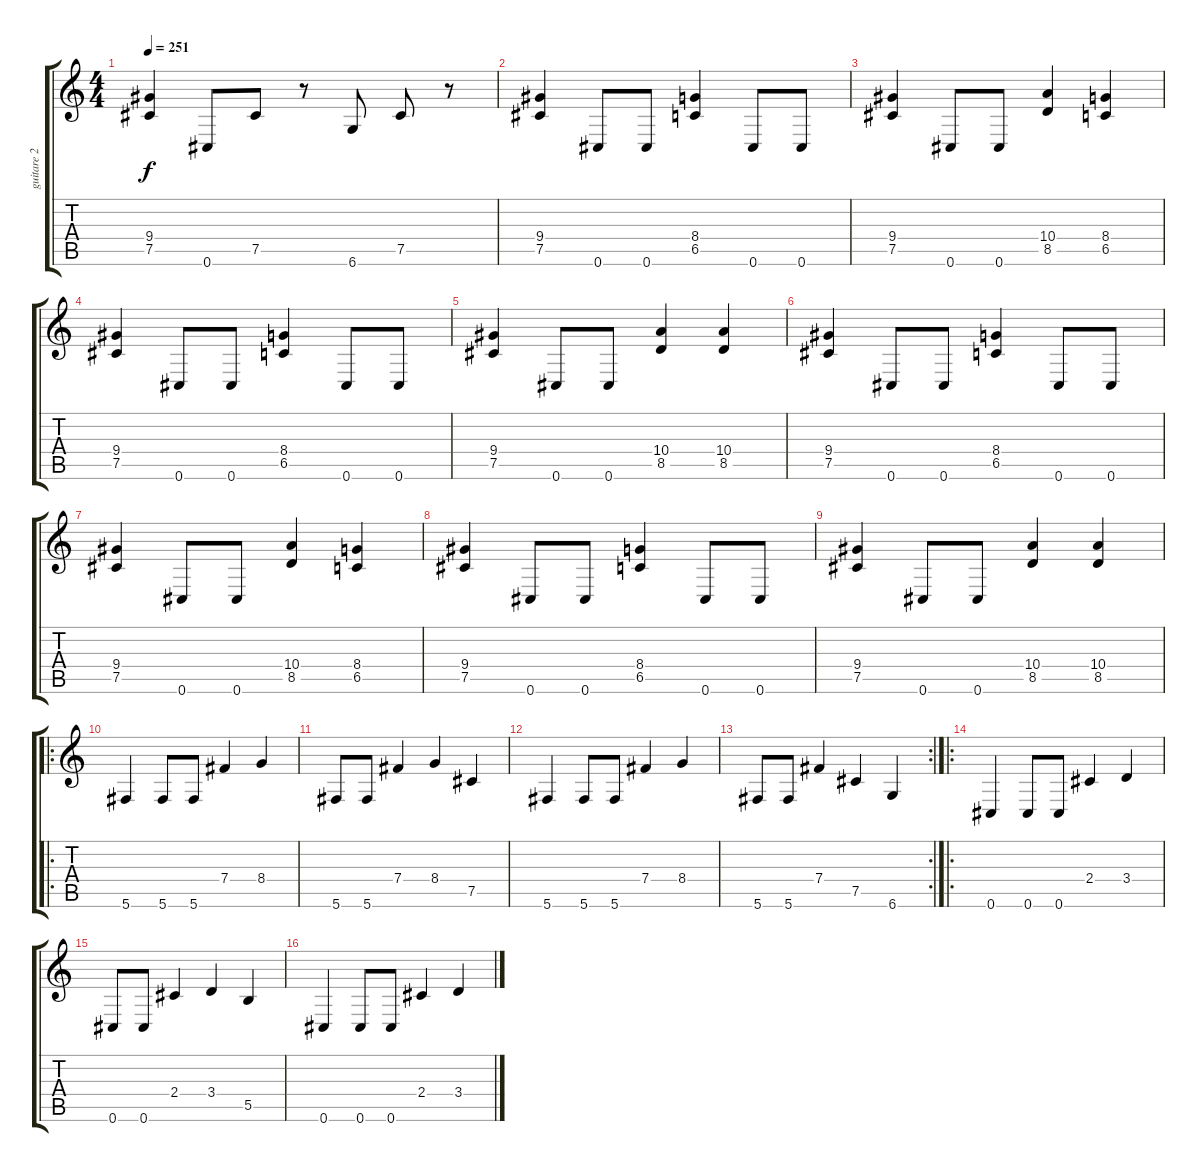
\track ("guitare 2" "guitare 2") {instrument distortionguitar}
\staff {score tabs}
\tuning (Db4 Ab3 E3 B2 Gb2 Db2) {hide}
\ts (4 4)
\tempo 251
\clef g2
\ks c
(9.4 7.5).4{dy f} 0.6.8 7.5.8 r.8 6.6.8 7.5.8 r.8 |
(9.4 7.5).4 0.6.8 0.6.8 (8.4 6.5).4 0.6.8 0.6.8 |
(9.4 7.5).4 0.6.8 0.6.8 (10.4 8.5).4 (8.4 6.5).4 |
(9.4 7.5).4 0.6.8 0.6.8 (8.4 6.5).4 0.6.8 0.6.8 |
(9.4 7.5).4 0.6.8 0.6.8 (10.4 8.5).4 (10.4 8.5).4 |
(9.4 7.5).4 0.6.8 0.6.8 (8.4 6.5).4 0.6.8 0.6.8 |
(9.4 7.5).4 0.6.8 0.6.8 (10.4 8.5).4 (8.4 6.5).4 |
(9.4 7.5).4 0.6.8 0.6.8 (8.4 6.5).4 0.6.8 0.6.8 |
(9.4 7.5).4 0.6.8 0.6.8 (10.4 8.5).4 (10.4 8.5).4 |
\ro
5.6.4 5.6.8 5.6.8 7.4.4 8.4.4 |
5.6.8 5.6.8 7.4.4 8.4.4 7.5.4 |
5.6.4 5.6.8 5.6.8 7.4.4 8.4.4 |
\rc 2
5.6.8 5.6.8 7.4.4 7.5.4 6.6.4 |
\ro
0.6.4 0.6.8 0.6.8 2.4.4 3.4.4 |
0.6.8 0.6.8 2.4.4 3.4.4 5.5.4 |
0.6.4 0.6.8 0.6.8 2.4.4 3.4.4
